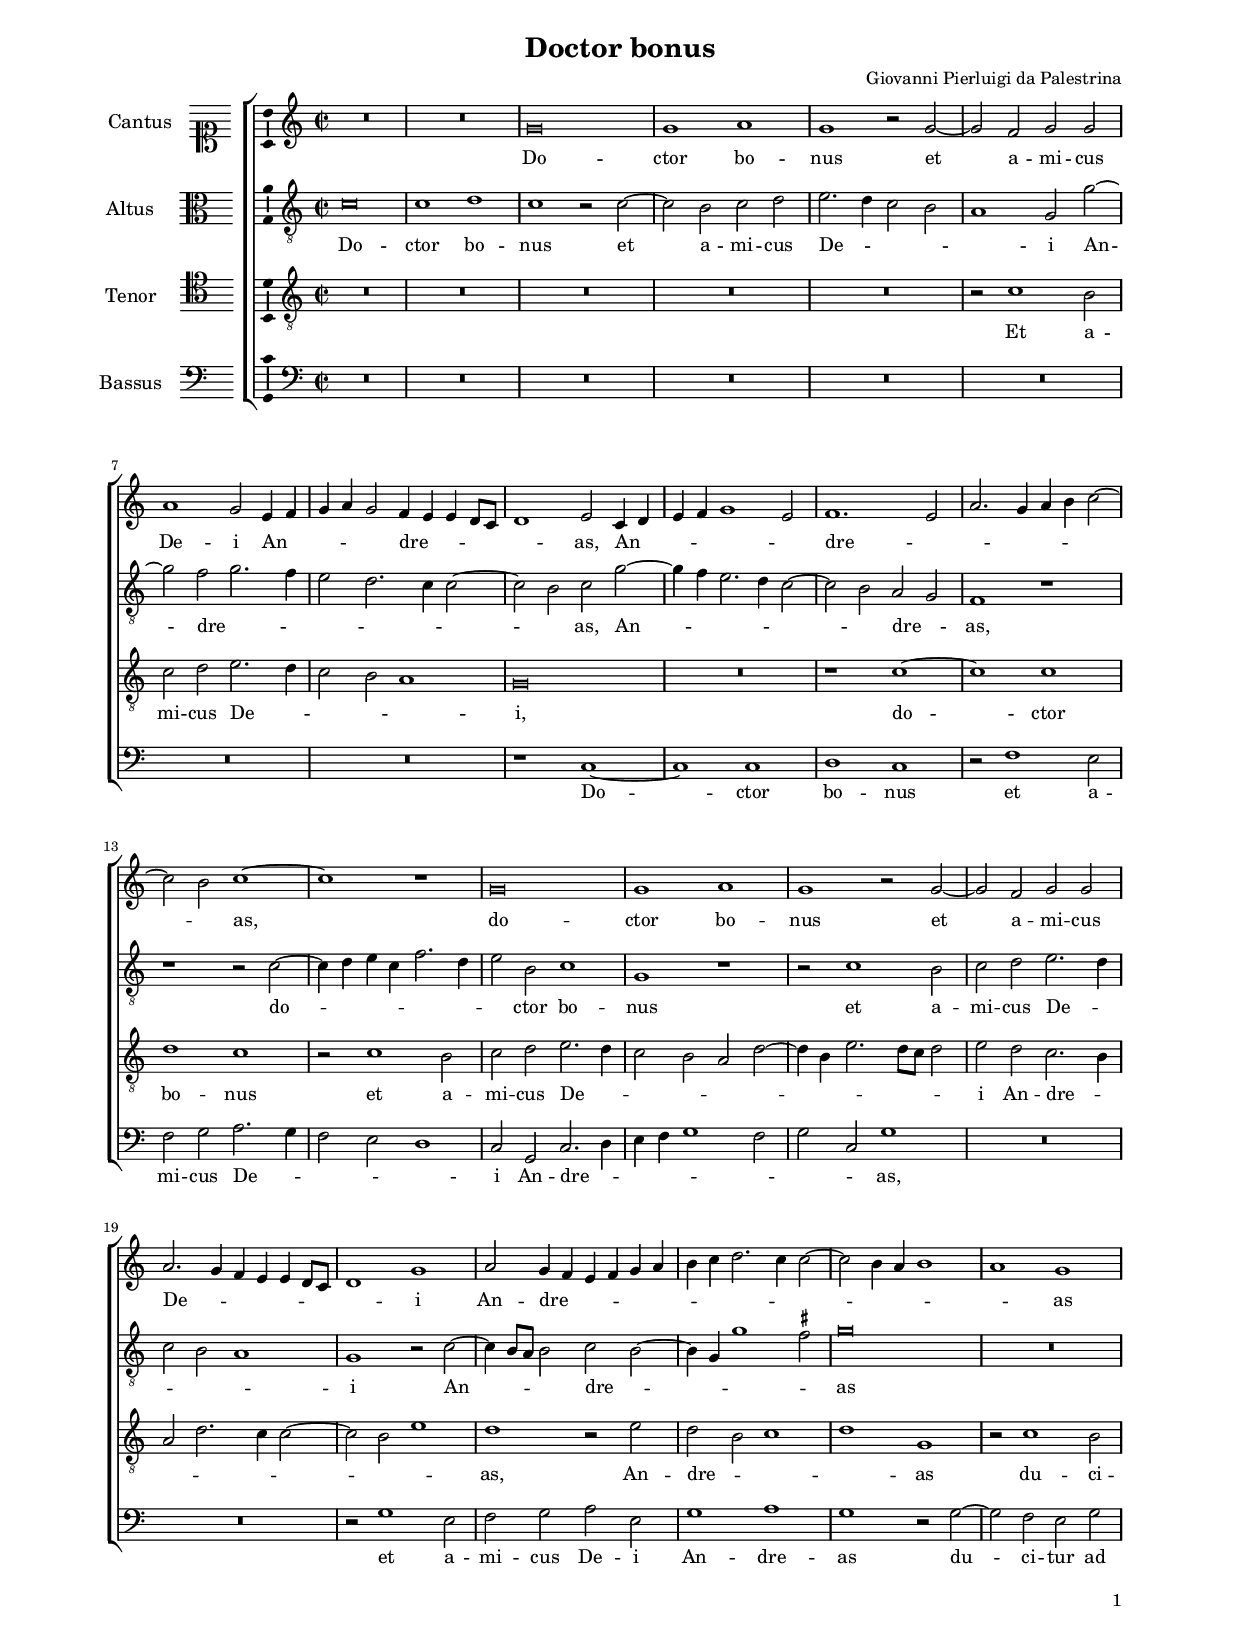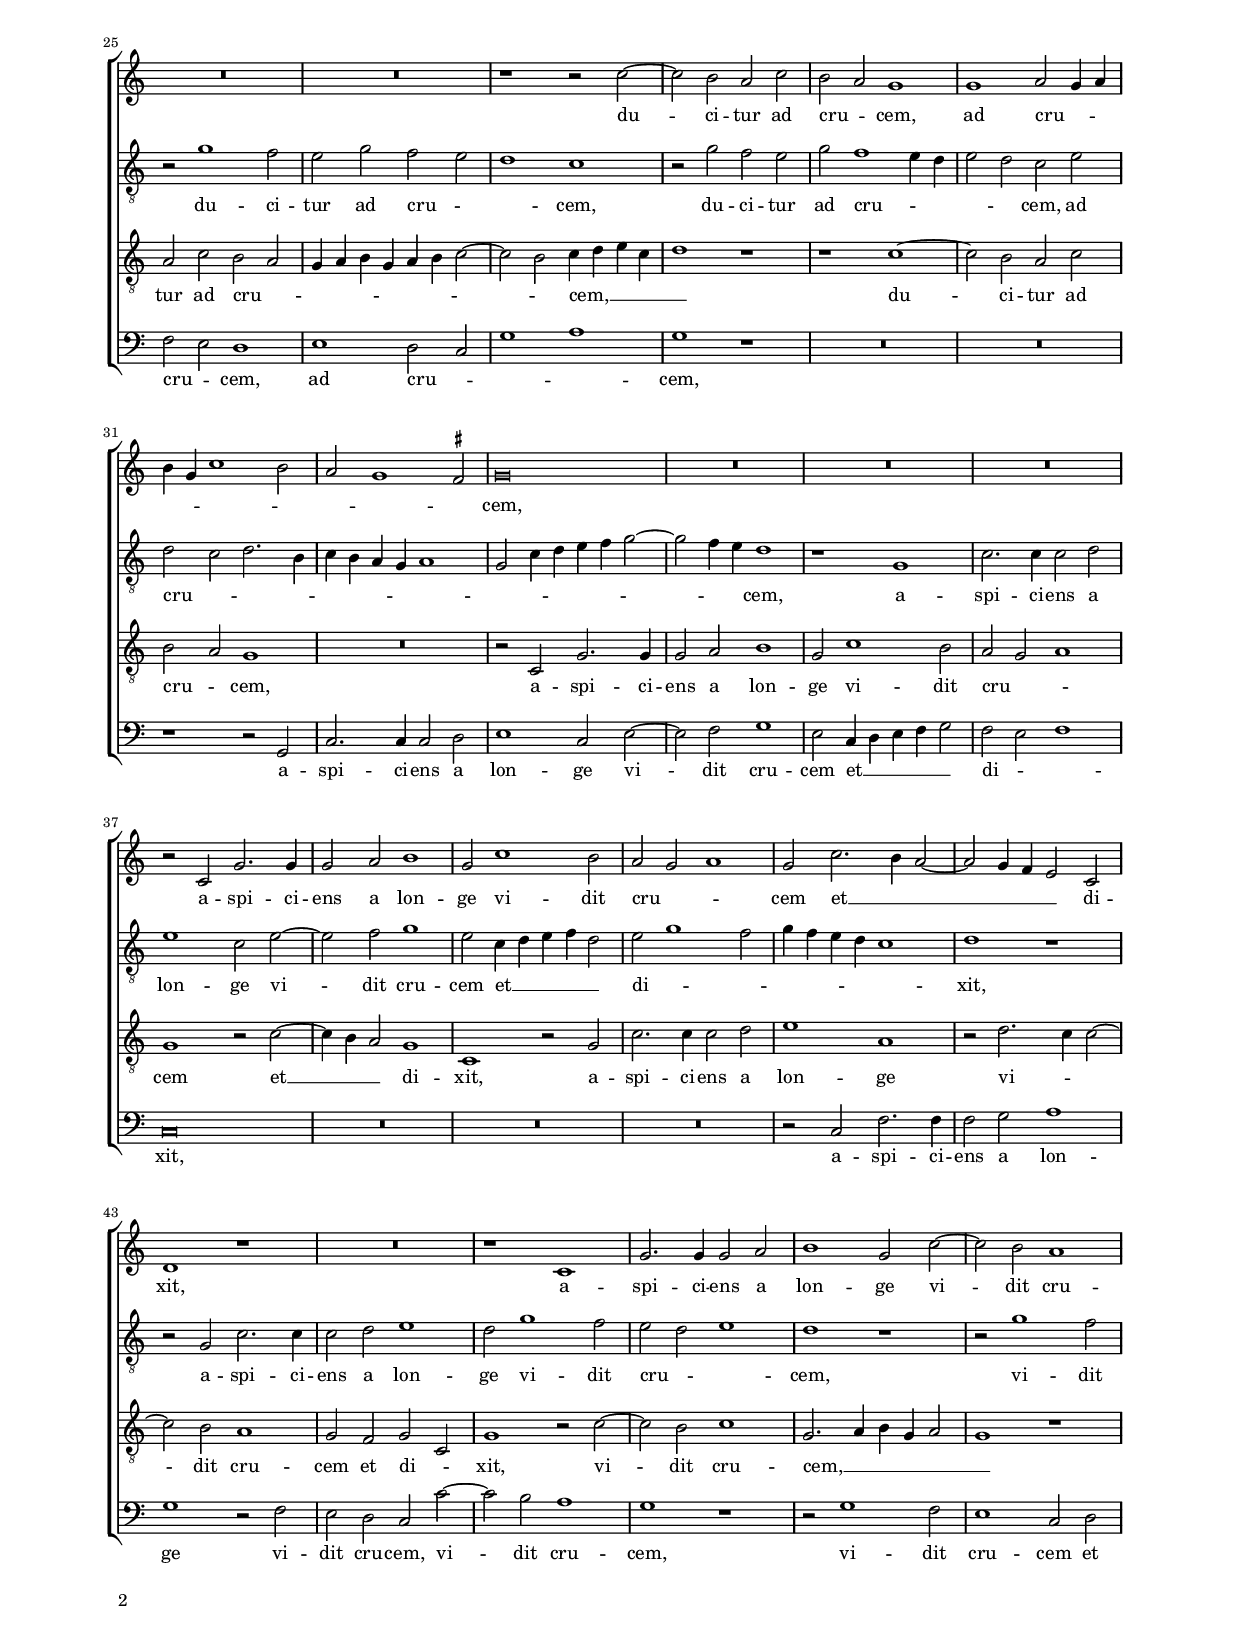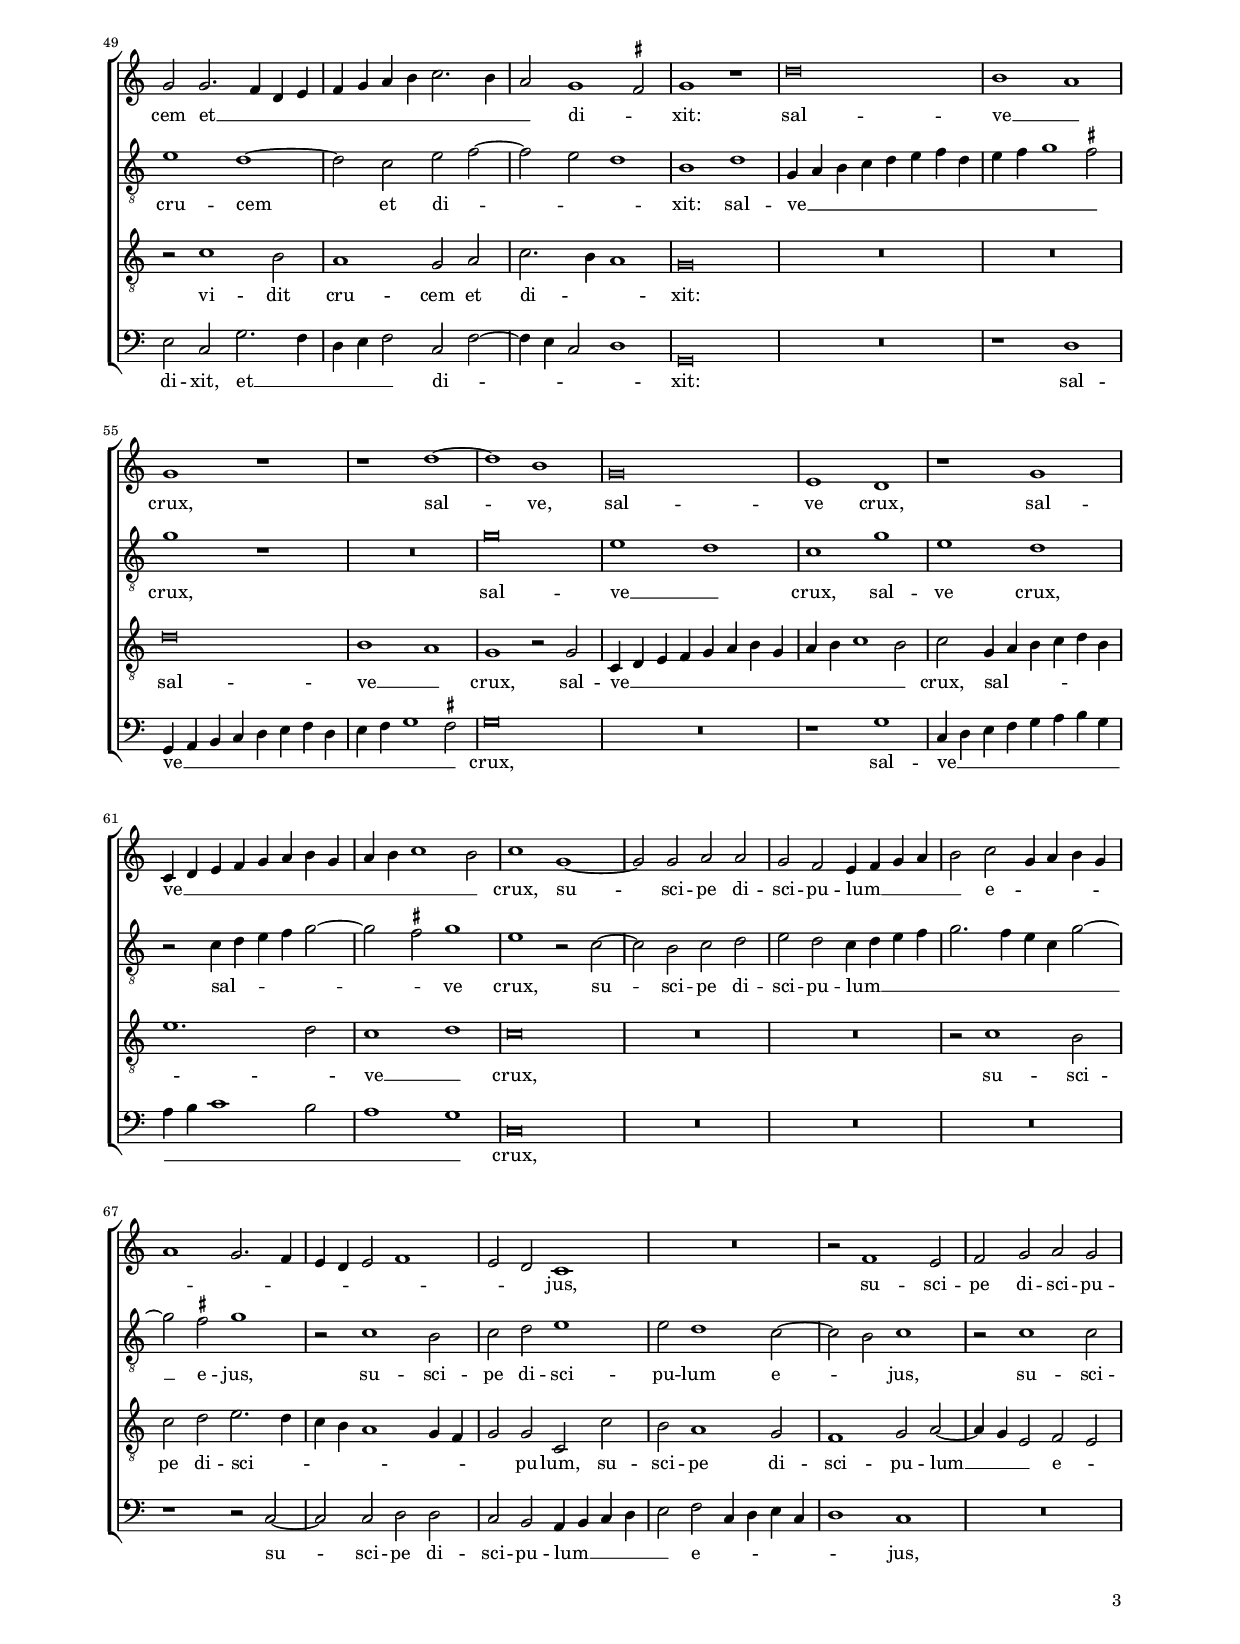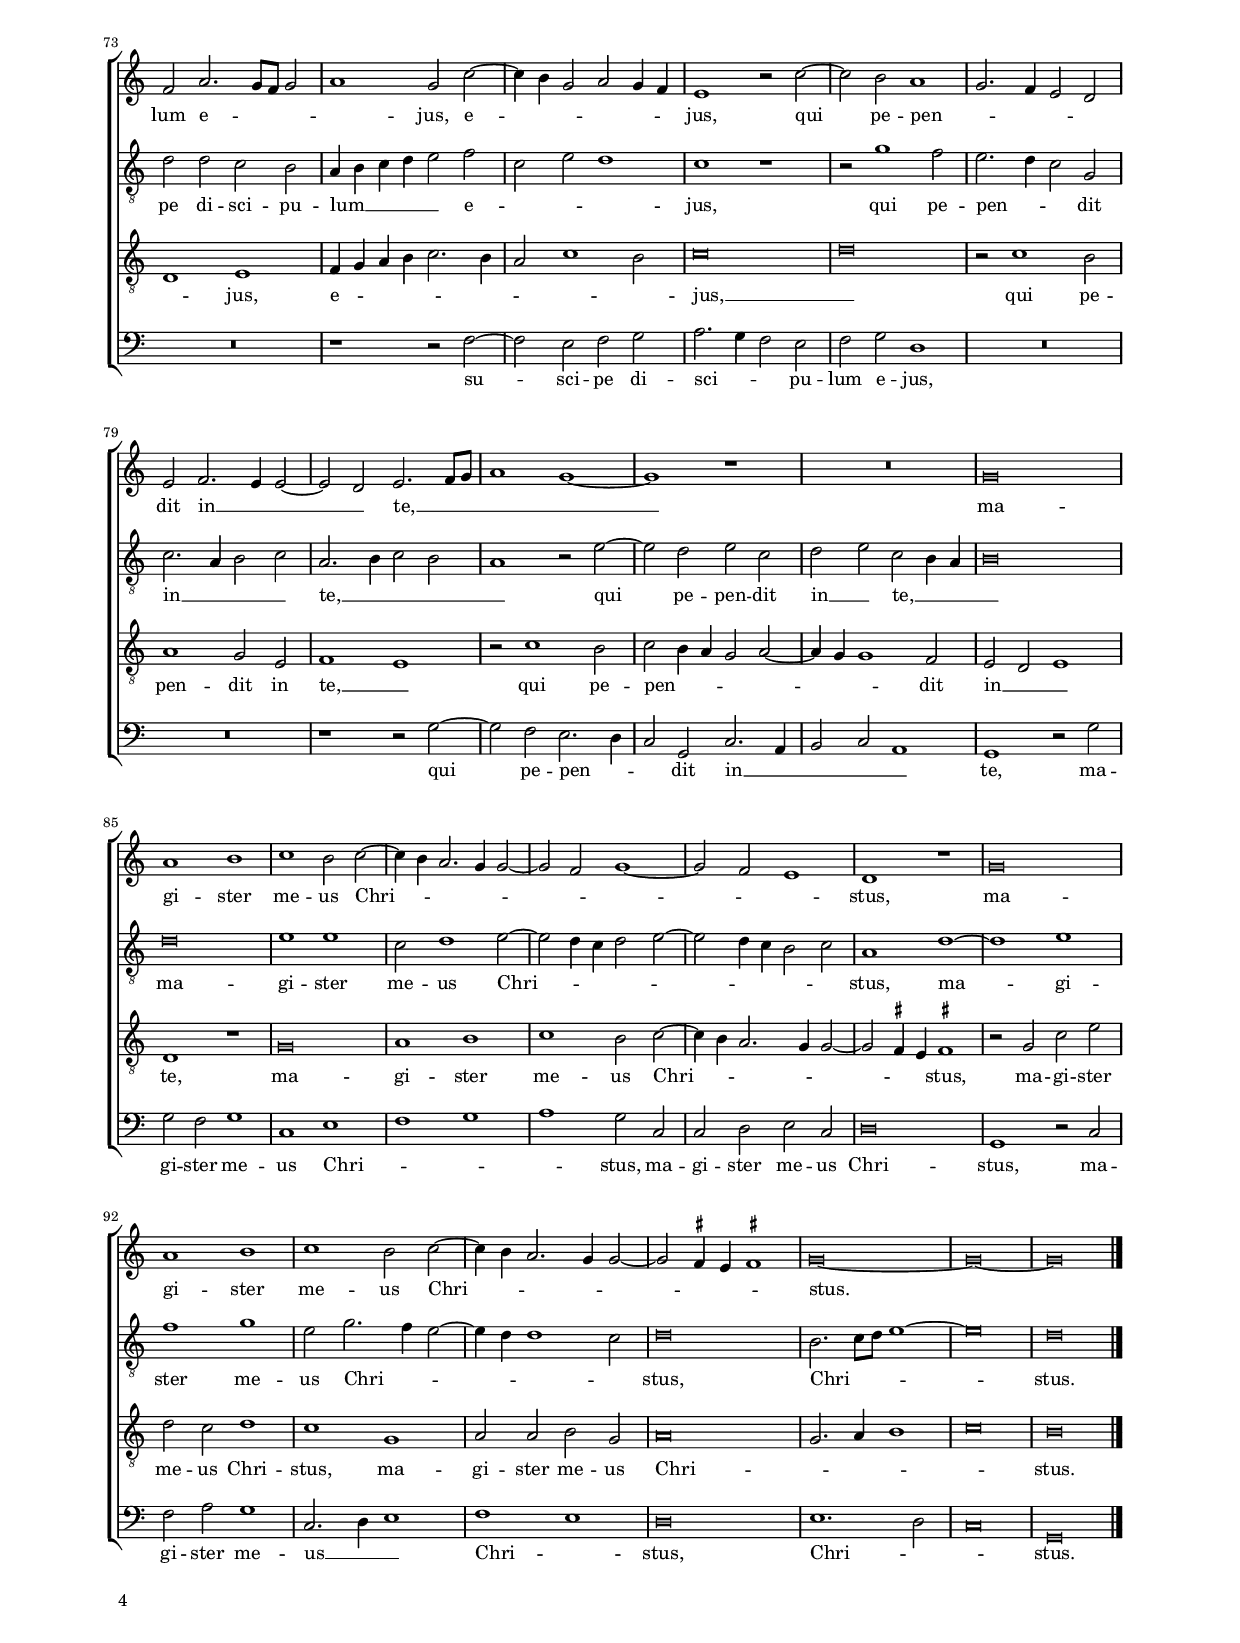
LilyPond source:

\header
{
  title="Doctor bonus"
  composer="Giovanni Pierluigi da Palestrina"
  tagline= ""
}

\version "2.24.2"
\language deutsch
#(set-global-staff-size 15)
% #(set-default-paper-size "letter")
#(ly:set-option 'point-and-click #f)

	
global = {
	\key c \major
	\time 2/2 \set Score.measureLength = #(ly:make-moment 2/1)
	\skip 1*2*98 \bar "|."
	}

	ficta = { \once \set suggestAccidentals = ##t }
	
	forget = #(define-music-function (music) (ly:music?) #{
		\accidentalStyle forget
		$music
		\accidentalStyle default
		#})
	


\paper
	{
	top-margin = 1.8 \cm
	bottom-margin = 1.2 \cm
	left-margin = 2 \cm
	right-margin = 2 \cm
	ragged-bottom = ##f
	ragged-last-bottom = ##f
	print-page-number = ##f
	score-system-spacing = #'((basic-distance . 16) (minimum-distance . 14) (padding . 5) (strechability . 150))
	system-system-spacing = #'((basic-distance . 16) (minimum-distance . 14) (padding . 5) (strechability . 150))
	oddFooterMarkup=\markup   \fill-line { "" \fromproperty #'page:page-number-string }
	evenFooterMarkup=\markup  \fill-line { \fromproperty #'page:page-number-string "" }
	last-bottom-spacing = #'((basic-distance . 12) (minimum-distance . 7) (padding . 4))
	systems-per-page = 4
%	page-count = 3	
%	min-systems-per-page = 3
	}


incipitcantus = \markup { \score {
	{
	\set Staff.instrumentName = \markup { \fontsize #1 "Cantus" }
	\key c \major
	\clef soprano
	s4 \bar ""
	}
	\layout  {
	raggedright = ##t
	indent = 1.6 \cm
	line-width = 2.5\cm
	\context { \Staff \remove Time_signature_engraver }
	\override Staff.Clef.Y-extent = #'(0 . 0)
	}} \hspace #1 }
	
	 
incipitaltus = \markup { \score {
	{
	\set Staff.instrumentName = \markup { \fontsize #1 "Altus" }
	\key c \major
	\clef alto
	s4 \bar ""
	}
	\layout  {
	raggedright = ##t
	indent = 1.6 \cm
	line-width = 2.5\cm
	\context { \Staff \remove Time_signature_engraver }
	\override Staff.Clef.Y-extent = #'(0 . 0)
	}} \hspace #1 }


incipittenor = \markup { \score {
	{
	\set Staff.instrumentName = \markup { \fontsize #1 "Tenor" }
	\key c \major
	\clef tenor
	s4 \bar ""
	}
	\layout  {
	raggedright = ##t
	indent = 1.6 \cm
	line-width = 2.5\cm
	\context { \Staff \remove Time_signature_engraver }
	\override Staff.Clef.Y-extent = #'(0 . 0)
	}} \hspace #1 }


incipitbassus = \markup { \score {
	{
	\set Staff.instrumentName = \markup { \fontsize #1 "Bassus" }
	\key c \major
	\clef bass
	s4 \bar ""
	}
	\layout  {
	raggedright = ##t
	indent = 1.6 \cm
	line-width = 2.5\cm
	\context { \Staff \remove Time_signature_engraver }
	\override Staff.Clef.Y-extent = #'(0 . 0)
	}} \hspace #1 }


cantus =  \relative c''
	{
	R\breve
	R\breve
	g\breve
	g1 a
%5
	g1 r2 g~
	g2 f g g
	a1 g2 e4 f
	g4 a g2 f4 e e d8 c
	d1 e2 c4 d
%10
	e4 f g1 e2 |
	f1. e2
	a2. g4 a h c2~
	c2 h c1~
	c1 r
%15
	g\breve |
	g1 a
	g1 r2 g~
	g2 f g g
	a2. g4 f e e d8 c
%20
	d1 g |
	a2 g4 f e f g a
	h4 c d2. c4 c2~
	c2 h4 a h1
	a1 g
%25
	R\breve |
	R\breve
	r1 r2 c~
	c2 h a c
	h2 a g1
%30
	g1 a2 g4 a |
	h4 g c1 h2
	a2 g1 \ficta fis2
	g\breve
	R\breve
%35
	R\breve |
	R\breve
	r2 c, g'2. g4
	g2 a h1
	g2 c1 h2
%40
	a2 g a1 |
	g2 c2. h4 a2~
	a2 g4 f e2 c
	d1 r
	R\breve
%45
	r1 c |
	g'2. g4 g2 a
	h1 g2 c~
	c2 h a1
	g2 g2. f4 d e
%50
	f4 g a h c2. h4 |
	a2 g1 \ficta fis2
	g1 r
	d'\breve
	h1 a
%55
	g1 r |
	r1 d'~
	d1 h
	g\breve
	e1 d
%60
	r1 g |
	c,4 d e f g a h g
	a4 h c1 h2
	c1 g~
	g2 g a a
%65
	g2 f e4 f g a |
	h2 c g4 a h g
	a1 g2. f4
	e4 d e2 f1
	e2 d c1
%70
	R\breve |
	r2 f1 e2
	f2 g a g
	f2 a2. g8 f g2
	a1 g2 c~
%75
	c4 h g2 a g4 f |
	e1 r2 c'~
	c2 h a1
	g2. f4 e2 d
	e2 f2. e4 e2~
%80
	e2 d e2. f8 g |
	a1 g~
	g1 r
	R\breve
	g\breve
%85
	a1 h |
	c1 h2 c~
	c4 h a2. g4 g2~
	g2 f g1~
	g2 f e1
%90
	d1 r |
	g\breve
	a1 h
	c1 h2 c~
	c4 h a2. g4 g2~
%95
	g2 \ficta fis4 e \ficta fis!1 |
	g\breve~
	g\breve~
	g\breve |
	}


altus =  \relative c'
	{
	c\breve
	c1 d
	c1 r2 c~
	c2 h c d
%5
	e2. d4 c2 h |
	a1 g2 g'~
	g2 f g2. f4
	e2 d2. c4 c2~
	c2 h c g'~
%10
	g4 f e2. d4 c2~ |
	c2 h a g
	f1 r
	r1 r2 c'~
	c4 d e c f2. d4
%15
	e2 h c1 |
	g1 r
	r2 c1 h2
	c2 d e2. d4
	c2 h a1
%20
	g1 r2 c~ |
	c4 h8 a h2 c h~
	h4 g g'1 \ficta fis2
	g\breve
	R\breve
%25
	r2 g1 f2 |
	e2 g f e
	d1 c
	r2 g' f e
	g2 f1 e4 d
%30
	e2 d c e |
	d2 c d2. h4
	c4 h a g a1
	g2 c4 d e f g2~
	g2 f4 e d1
%35
	r1 g, |
	c2. c4 c2 d
	e1 c2 e~
	e2 f g1
	e2 c4 d e f d2
%40
	e2 g1 f2 |
	g4 f e d c1
	d1 r
	r2 g, c2. c4
	c2 d e1
%45
	d2 g1 f2 |
	e2 d e1
	d1 r
	r2 g1 f2
	e1 d~
%50
	d2 c e f~ |
	f2 e d1
	h1 d
	g,4 a h c d e f d
	e4 f g1 \ficta fis2
%55
	g1 r |
	R\breve
	g\breve
	e1 d
	c1 g'
%60
	e1 d |
	r2 c4 d e f g2~
	g2 \ficta fis g1
	e1 r2 c~
	c2 h c d
%65
	e2 d c4 d e f |
	g2. f4 e c g'2~
	g2 \ficta fis g1
	r2 c,1 h2
	c2 d e1
%70
	e2 d1 c2~ |
	c2 h c1
	r2 c1 c2
	d2 d c h
	a4 h c d e2 f
%75
	c2 e d1 |
	c1 r
	r2 g'1 f2
	e2. d4 c2 g
	c2. a4 h2 c
%80
	a2. h4 c2 h |
	a1 r2 e'~
	e2 d e c
	d2 e c h4 a
	h\breve
%85
	d\breve |
	e1 e
	c2 d1 e2~
	e2 d4 c d2 e~
	e2 d4 c h2 c
%90
	a1 d~ |
	d1 e
	f1 g
	e2 g2. f4 e2~
	e4 d d1 c2
%95
	d\breve |
	h2. c8 d e1~
	e\breve
	d\breve |
	}


tenor =  \relative c'
	{
	R\breve
	R\breve
	R\breve
	R\breve
%5
	R\breve |
	r2 c1 h2
	c2 d e2. d4
	c2 h a1
	g\breve
%10
	R\breve |
	r1 c~
	c1 c
	d1 c
	r2 c1 h2
%15
	c2 d e2. d4 |
	c2 h a d~
	d4 h e2. d8 c d2
	e2 d c2. h4
	a2 d2. c4 c2~
%20
	c2 h e1 |
	d1 r2 e
	d2 h c1
	d1 g,
	r2 c1 h2
%25
	a2 c h a |
	g4 a h g a  h c2~
	c2 h c4 d e c
	d1 r
	r1 c~
%30
	c2 h a c |
	h2 a g1
	R\breve
	r2 c, g'2. g4
	g2 a h1
%35
	g2 c1 h2 |
	a2 g a1
	g1 r2 c~
	c4 h a2 g1
	c,1 r2 g'
%40
	c2. c4 c2 d |
	e1 a,
	r2 d2. c4 c2~
	c2 h a1
	g2 f g c,
%45
	g'1 r2 c~ |
	c2 h c1
	g2. a4 h g a2
	g1 r
	r2 c1 h2
%50
	a1 g2 a |
	c2. h4 a1
	g\breve
	R\breve
	R\breve
%55
	d'\breve |
	h1 a
	g1 r2 g
	c,4 d e f g a h g
	a4 h c1 h2
%60
	c2 g4 a h c d h |
	e1. d2
	c1 d
	c\breve
	R\breve
%65
	R\breve |
	r2 c1 h2
	c2 d e2. d4
	c4 h a1 g4 f
	g2 g c, c'
%70
	h2 a1 g2 |
	f1 g2 a~
	a4 g e2 f e
	d1 e
	f4 g a h c2. h4
%75
	a2 c1 h2 |
	c\breve
	d\breve
	r2 c1 h2
	a1 g2 e
%80
	f1 e |
	r2 c'1 h2
	c2 h4 a g2 a~
	a4 g g1 f2
	e2 d e1
%85
	d1 r |
	g\breve
	a1 h
	c1 h2 c~
	c4 h a2. g4 g2~
%90
	g2 \ficta fis4 e \ficta fis!1 |
	r2 g c e
	d2 c d1
	c1 g
	a2 a h g
%95
	a\breve |
	g2. a4 h1
	c\breve
	h\breve |
	}


bassus  =  \relative c
	{
	R\breve
	R\breve
	R\breve
	R\breve
%5
	R\breve |
	R\breve
	R\breve
	R\breve
	r1 c~
%10
	c1 c |
	d1 c
	r2 f1 e2
	f2 g a2. g4
	f2 e d1
%15
	c2 g c2. d4 |
	e4 f g1 f2
	g2 c, g'1
	R\breve
	R\breve
%20
	r2 g1 e2 |
	f2 g a e
	g1 a
	g1 r2 g~
	g2 f e g
%25
	f2 e d1 |
	e1 d2 c
	g'1 a
	g1 r
	R\breve
%30
	R\breve |
	r1 r2 g,
	c2. c4 c2 d
	e1 c2 e~
	e2 f g1
%35
	e2 c4 d e f g2 |
	f2 e f1
	c\breve
	R\breve
	R\breve
%40
	R\breve |
	r2 c f2. f4
	f2 g a1
	g1 r2 f
	e2 d c c'~
%45
	c2 h a1 |
	g1 r
	r2 g1 f2
	e1 c2 d
	e2 c g'2. f4
%50
	d4 e f2 c f~ |
	f4 e c2 d1
	g,\breve
	R\breve
	r1 d'
%55
	g,4 a h c d e f d |
	e4 f g1 \ficta fis2
	g\breve
	R\breve
	r1 g
%60
	c,4 d e f g a h g |
	a4 h c1 h2
	a1 g
	c,\breve
	R\breve
%65
	R\breve |
	R\breve
	r1 r2 c~
	c2 c d d
	c2 h a4 h c d
%70
	e2 f c4 d e c |
	d1 c
	R\breve
	R\breve
	r1 r2 f~
%75
	f2 e f g |
	a2. g4 f2 e
	f2 g d1
	R\breve
	R\breve
%80
	r1 r2 g~ |
	g2 f e2. d4
	c2 g c2. a4
	h2 c a1
	g1 r2 g'
%85
	g2 f g1 |
	c,1 e
	f1 g
	a1 g2 c,
	c2 d e c
%90
	d\breve |
	g,1 r2 c
	f2 a g1
	c,2. d4 e1
	f1 e
%95
	d\breve |
	e1. d2
	c\breve
	g\breve |
	}

lyricscantus = \lyricmode {
	Do -- ctor bo -- nus et a -- mi -- cus De -- i An -- _ _ _ _ dre -- _ _ _ _ _ as,
	An -- _ _ _ _ _ dre -- _ _ _ _ _ _ _ as,
	do -- ctor bo -- nus et a -- mi -- cus De -- _ _ _ _ _ _ _ i An -- dre -- _ _ _ _ _ _ _ _ _ _ _ _ _ _ as
	du -- ci -- tur ad cru -- _ cem,
	ad cru -- _ _ _ _ _ _ _ _ _ cem,
	a -- spi -- ci -- ens a lon -- ge vi -- dit cru -- _ _ cem et __ _ _ _ _ _ di -- xit,
	a -- spi -- ci -- ens a lon -- ge vi -- dit cru -- cem et __ _ _ _ _ _ _ _ _ _ _ di -- _ xit:
	sal -- ve __ _ crux,
	sal -- ve,
	sal -- ve crux,
	sal -- ve __ _ _ _ _ _ _ _ _ _ _ _ crux,
	su -- sci -- pe di -- sci -- pu -- lum __ _ _ _ _ e -- _ _ _ _ _ _ _ _ _ _ _ _ _ jus,
	su -- sci -- pe di -- sci -- pu -- lum e -- _ _ _ _ jus,
	e -- _ _ _ _ _ jus,
	qui pe -- pen -- _ _ _ _ dit in __ _ _ _ te, __ _ _ _ _
	ma -- gi -- ster me -- us Chri -- _ _ _ _ _ _ _ _ stus,
	ma -- gi -- ster me -- us Chri -- _ _ _ _ _ _ _ stus.
	}


lyricsaltus = \lyricmode {
	Do -- ctor bo -- nus et a -- mi -- cus De -- _ _ _ _ i An -- dre -- _ _ _ _ _ _ _ as,
	An -- _ _ _ _ _ dre -- _ as,
	do -- _ _ _ _ _ _ ctor bo -- nus et a -- mi -- cus De -- _ _ _ _ i An -- _ _ _ dre -- _ _ _ _ as
	du -- ci -- tur ad cru -- _ _ cem,
	du -- ci -- tur ad cru -- _ _ _ _ cem,
	ad cru -- _ _ _ _ _ _ _ _ _ _ _ _ _ _ _ _ cem,
	a -- spi -- ci -- ens a lon -- ge vi -- dit cru -- cem et __ _ _ _ _ di -- _ _ _ _ _ _ _ xit,
	a -- spi -- ci -- ens a lon -- ge vi -- dit cru -- _ _ cem,
	vi -- dit cru -- cem et di -- _ _ _ xit:
	sal -- ve __ _ _ _ _ _ _ _ _ _ _ _ crux,
	sal -- ve __ _ crux,
	sal -- ve crux,
	sal -- _ _ _ _ _ ve crux,
	su -- sci -- pe di -- sci -- pu -- lum __ _ _ _ _ _ _ _ _ e -- jus,
	su -- sci -- pe di -- sci -- pu -- lum e -- _ jus,
	su -- sci -- pe di -- sci -- pu -- lum __ _ _ _ _ e -- _ _ _ jus,
	qui pe -- pen -- _ _ dit in __ _ _ _ te, __ _ _ _ _
	qui pe -- pen -- dit in __ _ te, __ _ _ _
	ma -- gi -- ster me -- us Chri -- _ _ _ _ _ _ _ _ stus,
	ma -- gi -- ster me -- us Chri -- _ _ _ _ _ stus,
	Chri -- _ _ _ stus.
	}


lyricstenor = \lyricmode {
	Et a -- mi -- cus De -- _ _ _ _ i,
	do -- ctor bo -- nus et a -- mi -- cus De -- _ _ _ _ _ _ _ _ _ _ i An -- dre -- _ _ _ _ _ _ _ as,
	An -- dre -- _ _ _ as
	du -- ci -- tur ad cru -- _ _ _ _ _ _ _ _ _ cem, __ _ _ _ _
	du -- ci -- tur ad cru -- _ cem,
	a -- spi -- ci -- ens a lon -- ge vi -- dit cru -- _ _ cem et __ _ _ di -- xit,
	a -- spi -- ci -- ens a lon -- ge vi -- _ _ dit cru -- cem et di -- _ xit,
	vi -- dit cru -- cem, __ _ _ _ _ _ 
	vi -- dit cru -- cem et di -- _ _ xit:
	sal -- ve __ _ crux,
	sal -- ve __ _ _ _ _ _ _ _ _ _ _ _ crux,
	sal -- _ _ _ _ _ _ _ ve __ _ crux,
	su -- sci -- pe di -- sci -- _ _ _ _ _ _ _ pu -- lum,
	su -- sci -- pe di -- sci -- pu -- lum __ _ _ e -- _ _ jus,
	e -- _ _ _ _ _ _ _ _ jus, __ _
	qui pe -- pen -- dit in te, __ _
	qui pe -- pen -- _ _ _ _ _ _ dit in __ _ _ te,
	ma -- gi -- ster me -- us Chri -- _ _ _ _ _ _ stus,
	ma -- gi -- ster me -- us Chri -- stus,
	ma -- gi -- ster me -- us Chri -- _ _ _ _ stus.
	}


lyricsbassus = \lyricmode {
	Do -- ctor bo -- nus et a -- mi -- cus De -- _ _ _ _ i An -- dre -- _ _ _ _ _ _ _ as,
	et a -- mi -- cus De -- i An -- dre -- as
	du -- ci -- tur ad cru -- _ cem,
	ad cru -- _ _ _ cem,
	a -- spi -- ci -- ens a lon -- ge vi -- dit cru -- cem et __ _ _ _ _ di -- _ _ xit,
	a -- spi -- ci -- ens a lon -- ge vi -- dit cru -- cem,
	vi -- dit cru -- cem,
	vi -- dit cru -- cem et di -- xit,
	et __ _ _ _ _ di -- _ _ _ _ xit:
	sal -- ve __ _ _ _ _ _ _ _ _ _ _ _ crux,
	sal -- ve __ _ _ _ _ _ _ _ _ _ _ _ _ _ crux,
	su -- sci -- pe di -- sci -- pu -- lum __ _ _ _ _ e -- _ _ _ _ _ jus,
	su -- sci -- pe di -- sci -- _ _ pu -- lum e -- jus,
	qui pe -- pen -- _ _ dit in __ _ _ _ _ te,
	ma -- gi -- ster me -- us Chri -- _ _ _ stus,
	ma -- gi -- ster me -- us Chri -- stus,
	ma -- gi -- ster me -- us __ _ _ Chri -- _ stus,
	Chri -- _ _ stus.
	}


\score
{  
	\transpose c c {
	\new ChoirStaff \with { \override StaffGrouper.staff-staff-spacing.basic-distance = #13 }
	<<

	\new Staff << \global
	\new Voice="v1" {
		\set Staff.instrumentName=\incipitcantus
	%	  \set Staff.instrumentName="S"
		\set Staff.midiInstrument = "reed organ"
		\clef violin
		\cantus }
	\new Lyrics \lyricsto "v1" {\lyricscantus }
	>>


	\new Staff << \global
	\new Voice="v2" {
		\set Staff.instrumentName=\incipitaltus
	%	  \set Staff.instrumentName="A"
		\set Staff.midiInstrument = "reed organ"
		\clef "G_8" 
		\altus}
	\new Lyrics \lyricsto "v2" {\lyricsaltus }
	>>


	\new Staff << \global
	\new Voice="v3" {
		\set Staff.instrumentName=\incipittenor
	%	  \set Staff.instrumentName="T"
		\set Staff.midiInstrument = "reed organ"
		\clef "G_8"
		\tenor }
	\new Lyrics \lyricsto "v3" {\lyricstenor }
	>>


	\new Staff << \global
	\new Voice="v4" {
		\set Staff.instrumentName=\incipitbassus
	%	  \set Staff.instrumentName="B"
		\set Staff.midiInstrument = "reed organ"
		\clef "bass" 
		\bassus }
	\new Lyrics \lyricsto "v4" {\lyricsbassus}
	>>

	>>
	} % transpose

	\layout
	{
	indent = 2.3 \cm
%	\context { \Lyrics \override VerticalAxisGroup.nonstaff-relatedstaff-spacing.padding = #2 }
%	\context { \Lyrics \override LyricText.font-size = #1 }
	\context { \Staff \override TimeSignature.break-visibility = #end-of-line-invisible }
	\context { \Staff \consists Ambitus_engraver }
	\context { \Score \override BarNumber.padding = #2 }
	\context { \Voice \override NoteHead.style = #'baroque }
	}

\midi
	{
	\tempo 2 = 90
	}
	
}


% EOF
